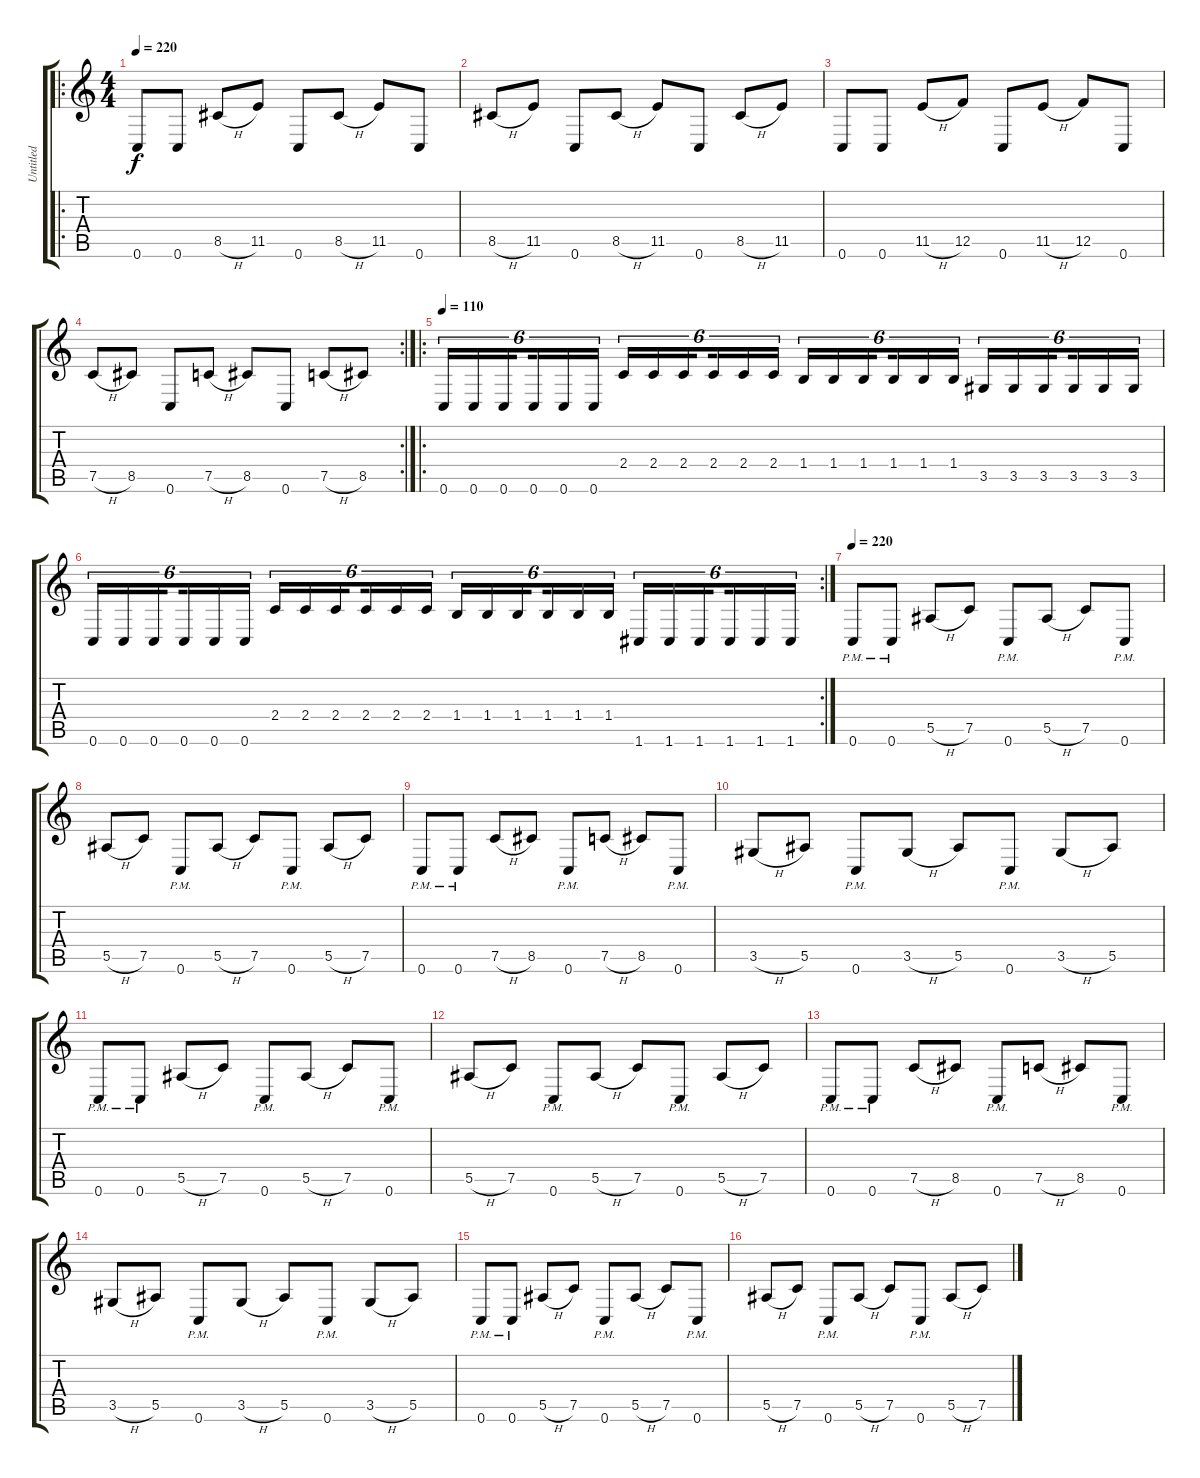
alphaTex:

\track ("Untitled" "Untitled") {instrument distortionguitar}
\staff {score tabs}
\tuning (C4 G3 Eb3 Bb2 F2 C2) {hide}
\ro
\ts (4 4)
\tempo 220
\clef g2
\ks c
0.6.8{dy f} 0.6.8 8.5{h}.8 11.5.8 0.6.8 8.5{h}.8 11.5.8 0.6.8 |
8.5{h}.8 11.5.8 0.6.8 8.5{h}.8 11.5.8 0.6.8 8.5{h}.8 11.5.8 |
0.6.8 0.6.8 11.5{h}.8 12.5.8 0.6.8 11.5{h}.8 12.5.8 0.6.8 |
\rc 2
7.5{h}.8 8.5.8 0.6.8 7.5{h}.8 8.5.8 0.6.8 7.5{h}.8 8.5.8 |
\ro
\tempo 110
0.6.16{tu (6 4)} 0.6.16{tu (6 4)} 0.6.16{tu (6 4) beam splitsecondary} 0.6.16{tu (6 4)} 0.6.16{tu (6 4)} 0.6.16{tu (6 4)} 2.4.16{tu (6 4)} 2.4.16{tu (6 4)} 2.4.16{tu (6 4) beam splitsecondary} 2.4.16{tu (6 4)} 2.4.16{tu (6 4)} 2.4.16{tu (6 4)} 1.4.16{tu (6 4)} 1.4.16{tu (6 4)} 1.4.16{tu (6 4) beam splitsecondary} 1.4.16{tu (6 4)} 1.4.16{tu (6 4)} 1.4.16{tu (6 4)} 3.5.16{tu (6 4)} 3.5.16{tu (6 4)} 3.5.16{tu (6 4) beam splitsecondary} 3.5.16{tu (6 4)} 3.5.16{tu (6 4)} 3.5.16{tu (6 4)} |
\rc 2
0.6.16{tu (6 4)} 0.6.16{tu (6 4)} 0.6.16{tu (6 4) beam splitsecondary} 0.6.16{tu (6 4)} 0.6.16{tu (6 4)} 0.6.16{tu (6 4)} 2.4.16{tu (6 4)} 2.4.16{tu (6 4)} 2.4.16{tu (6 4) beam splitsecondary} 2.4.16{tu (6 4)} 2.4.16{tu (6 4)} 2.4.16{tu (6 4)} 1.4.16{tu (6 4)} 1.4.16{tu (6 4)} 1.4.16{tu (6 4) beam splitsecondary} 1.4.16{tu (6 4)} 1.4.16{tu (6 4)} 1.4.16{tu (6 4)} 1.6.16{tu (6 4)} 1.6.16{tu (6 4)} 1.6.16{tu (6 4) beam splitsecondary} 1.6.16{tu (6 4)} 1.6.16{tu (6 4)} 1.6.16{tu (6 4)} |
\tempo 220
0.6{pm}.8 0.6{pm}.8 5.5{h}.8 7.5.8 0.6{pm}.8 5.5{h}.8 7.5.8 0.6{pm}.8 |
5.5{h}.8 7.5.8 0.6{pm}.8 5.5{h}.8 7.5.8 0.6{pm}.8 5.5{h}.8 7.5.8 |
0.6{pm}.8 0.6{pm}.8 7.5{h}.8 8.5.8 0.6{pm}.8 7.5{h}.8 8.5.8 0.6{pm}.8 |
3.5{h}.8 5.5.8 0.6{pm}.8 3.5{h}.8 5.5.8 0.6{pm}.8 3.5{h}.8 5.5.8 |
0.6{pm}.8 0.6{pm}.8 5.5{h}.8 7.5.8 0.6{pm}.8 5.5{h}.8 7.5.8 0.6{pm}.8 |
5.5{h}.8 7.5.8 0.6{pm}.8 5.5{h}.8 7.5.8 0.6{pm}.8 5.5{h}.8 7.5.8 |
0.6{pm}.8 0.6{pm}.8 7.5{h}.8 8.5.8 0.6{pm}.8 7.5{h}.8 8.5.8 0.6{pm}.8 |
3.5{h}.8 5.5.8 0.6{pm}.8 3.5{h}.8 5.5.8 0.6{pm}.8 3.5{h}.8 5.5.8 |
0.6{pm}.8 0.6{pm}.8 5.5{h}.8 7.5.8 0.6{pm}.8 5.5{h}.8 7.5.8 0.6{pm}.8 |
5.5{h}.8 7.5.8 0.6{pm}.8 5.5{h}.8 7.5.8 0.6{pm}.8 5.5{h}.8 7.5.8
